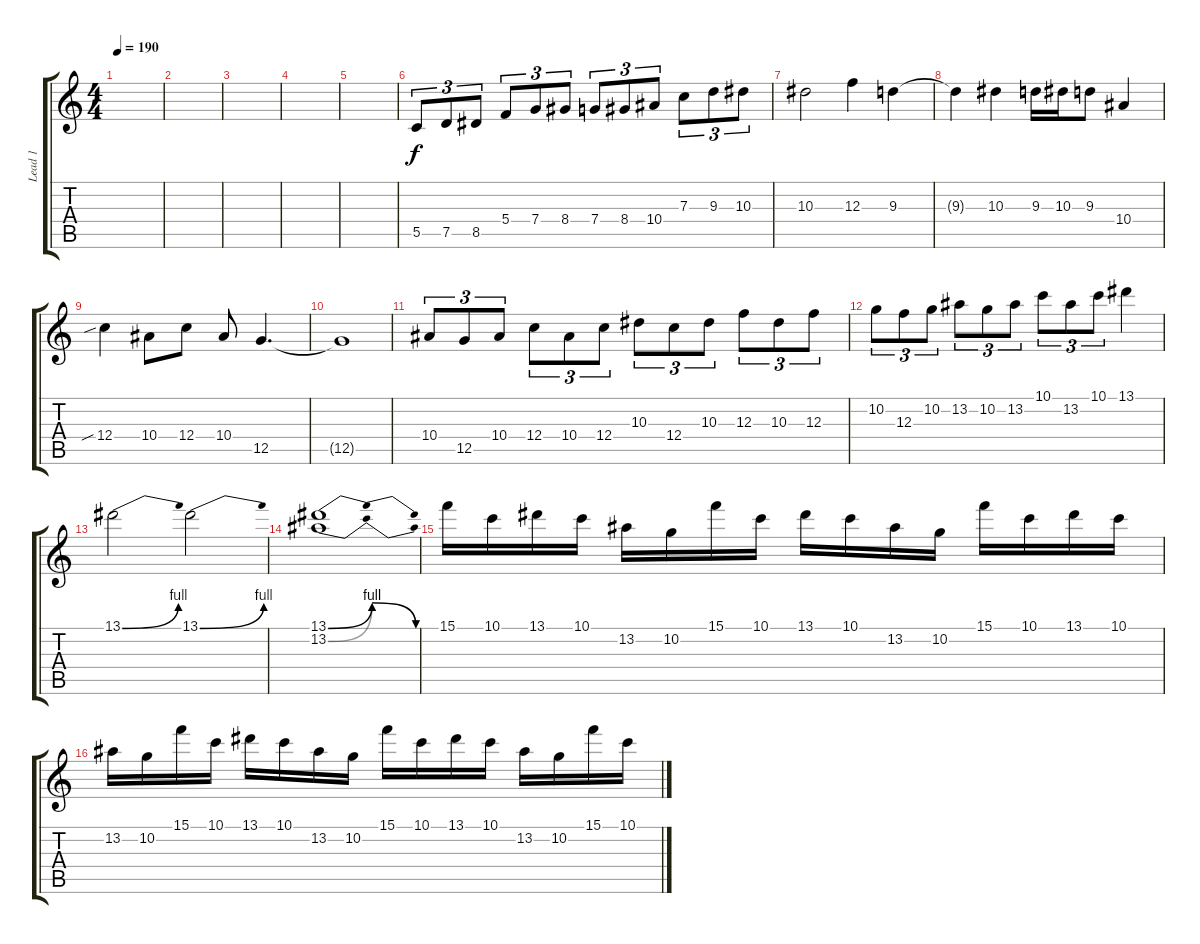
\track ("Lead 1" "Lead 1") {instrument overdrivenguitar}
\staff {score tabs}
\tuning (D4 A3 F3 C3 G2 C2) {hide}
\ts (4 4)
\tempo 190
\clef g2
\ks c
|
|
|
|
|
5.5.8{tu (3 2)} 7.5.8{tu (3 2)} 8.5.8{tu (3 2)} 5.4.8{tu (3 2)} 7.4.8{tu (3 2)} 8.4.8{tu (3 2)} 7.4.8{tu (3 2)} 8.4.8{tu (3 2)} 10.4.8{tu (3 2)} 7.3.8{tu (3 2)} 9.3.8{tu (3 2)} 10.3.8{tu (3 2)} |
10.3.2 12.3.4 9.3.4 |
9.3{t}.4 10.3.4 9.3.16 10.3.16 9.3.8 10.4.4 |
12.4{sib}.4 10.4.8 12.4.8 10.4.8 12.5.4{d} |
12.5{t}.1 |
10.4.8{tu (3 2)} 12.5.8{tu (3 2)} 10.4.8{tu (3 2)} 12.4.8{tu (3 2)} 10.4.8{tu (3 2)} 12.4.8{tu (3 2)} 10.3.8{tu (3 2)} 12.4.8{tu (3 2)} 10.3.8{tu (3 2)} 12.3.8{tu (3 2)} 10.3.8{tu (3 2)} 12.3.8{tu (3 2)} |
10.2.8{tu (3 2)} 12.3.8{tu (3 2)} 10.2.8{tu (3 2)} 13.2.8{tu (3 2)} 10.2.8{tu (3 2)} 13.2.8{tu (3 2)} 10.1.8{tu (3 2)} 13.2.8{tu (3 2)} 10.1.8{tu (3 2)} 13.1.4 |
13.1{be (bend 0 0 60 4)}.2 13.1{be (bend 0 0 60 4)}.2 |
(13.1{be (bendrelease 0 0 15 4 45 4 60 0)} 13.2{be (bendrelease 0 0 15 4 45 4 60 0)}).1 |
15.1.16 10.1.16 13.1.16 10.1.16 13.2.16 10.2.16 15.1.16 10.1.16 13.1.16 10.1.16 13.2.16 10.2.16 15.1.16 10.1.16 13.1.16 10.1.16 |
13.2.16 10.2.16 15.1.16 10.1.16 13.1.16 10.1.16 13.2.16 10.2.16 15.1.16 10.1.16 13.1.16 10.1.16 13.2.16 10.2.16 15.1.16 10.1.16
